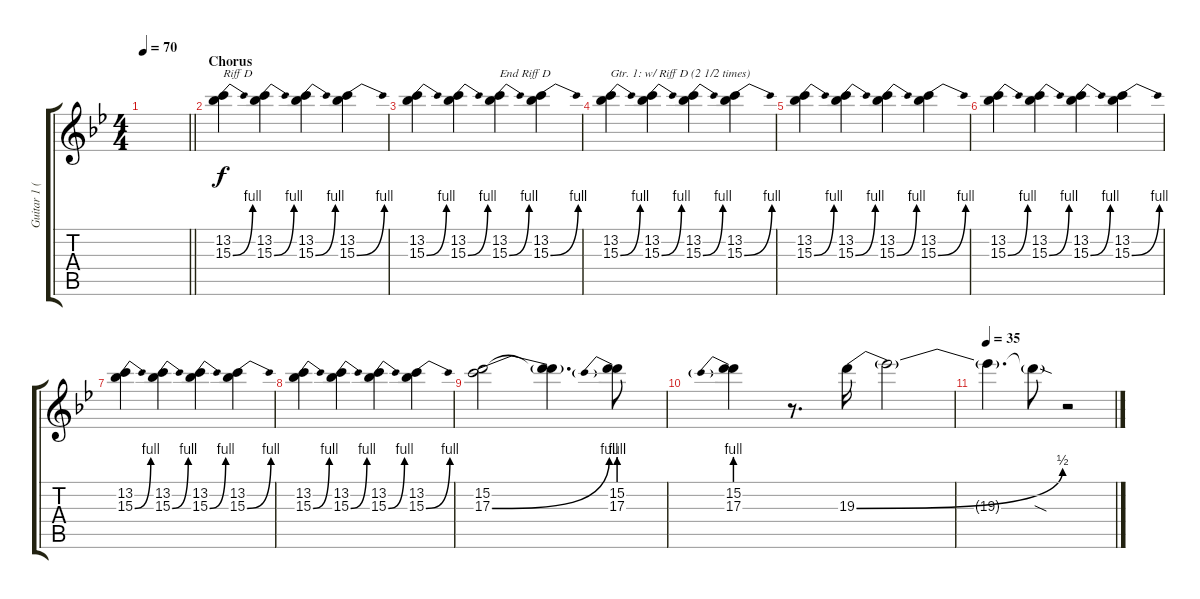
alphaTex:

\track ("Guitar 1 (dist.)" "Guitar 1 (") {instrument distortionguitar}
\staff {score tabs}
\tuning (E4 B3 G3 D3 A2 E2) {hide}
\ts (4 4)
\tempo 70
\clef g2
\barLineRight lightlight
\ks gminor
|
\section ("" "Chorus")
(13.2 15.3{be (bend 0 0 60 4)}).4{txt "Riff D"} (13.2 15.3{be (bend 0 0 60 4)}).4 (13.2 15.3{be (bend 0 0 60 4)}).4 (13.2 15.3{be (bend 0 0 60 4)}).4 |
(13.2 15.3{be (bend 0 0 60 4)}).4 (13.2 15.3{be (bend 0 0 60 4)}).4 (13.2 15.3{be (bend 0 0 60 4)}).4{txt "End Riff D"} (13.2 15.3{be (bend 0 0 60 4)}).4 |
(13.2 15.3{be (bend 0 0 60 4)}).4{txt "Gtr. 1: w/ Riff D (2 1/2 times)"} (13.2 15.3{be (bend 0 0 60 4)}).4 (13.2 15.3{be (bend 0 0 60 4)}).4 (13.2 15.3{be (bend 0 0 60 4)}).4 |
(13.2 15.3{be (bend 0 0 60 4)}).4 (13.2 15.3{be (bend 0 0 60 4)}).4 (13.2 15.3{be (bend 0 0 60 4)}).4 (13.2 15.3{be (bend 0 0 60 4)}).4 |
(13.2 15.3{be (bend 0 0 60 4)}).4 (13.2 15.3{be (bend 0 0 60 4)}).4 (13.2 15.3{be (bend 0 0 60 4)}).4 (13.2 15.3{be (bend 0 0 60 4)}).4 |
(13.2 15.3{be (bend 0 0 60 4)}).4 (13.2 15.3{be (bend 0 0 60 4)}).4 (13.2 15.3{be (bend 0 0 60 4)}).4 (13.2 15.3{be (bend 0 0 60 4)}).4 |
(13.2 15.3{be (bend 0 0 60 4)}).4 (13.2 15.3{be (bend 0 0 60 4)}).4 (13.2 15.3{be (bend 0 0 60 4)}).4 (13.2 15.3{be (bend 0 0 60 4)}).4 |
(15.2 17.3{be (bend 0 0 60 4)}).2 (15.2{t} 17.3{t}).4{d} (15.2 17.3{be (prebend 0 4 60 4)}).8 |
(15.2 17.3{be (prebend 0 4 60 4)}).4 r.8{d} 19.3{be (bend 0 0 60 2)}.16 19.3{t}.2 |
\tempo 35
19.3{t}.4{d} 19.3{sod t}.8 r.2
